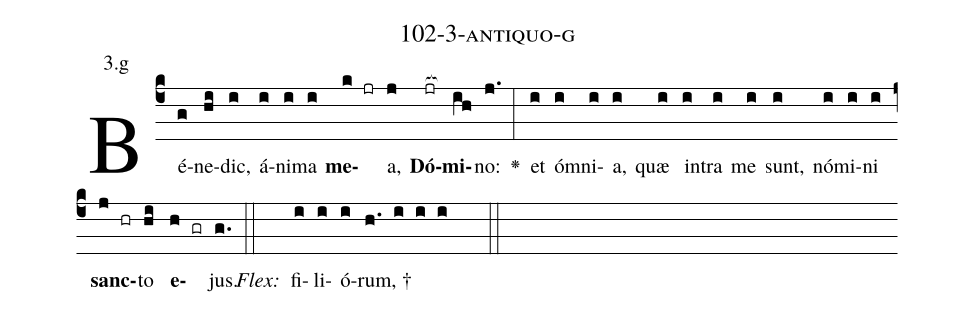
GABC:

name: 102-3-antiquo-g;
annotation: 3.g;
%%
(c4)Bé(g)ne(hi)dic,(i) á(i)ni(i)ma(i) <b>me</b>(k jr)a,(j) <b>Dó</b>(jr[ocb:1{])<b>mi</b>(ih[ocb:0}])no:(j.) <v>\greheightstar</v>(:) et(i) óm(i)ni(i)a,(i) quæ(i) in(i)tra(i) me(i) sunt,(i) nó(i)mi(i)ni(i) <b>sanc</b>(j hr)to(hi) <b>e</b>(h gr)jus.(g.) (::)
<i>Flex:</i>()  fi(i)li(i)ó(i)rum, †(h. i i i  ::)

%E(i) u(i) o(j) u(hi) a(h) e.(g.) (::)
